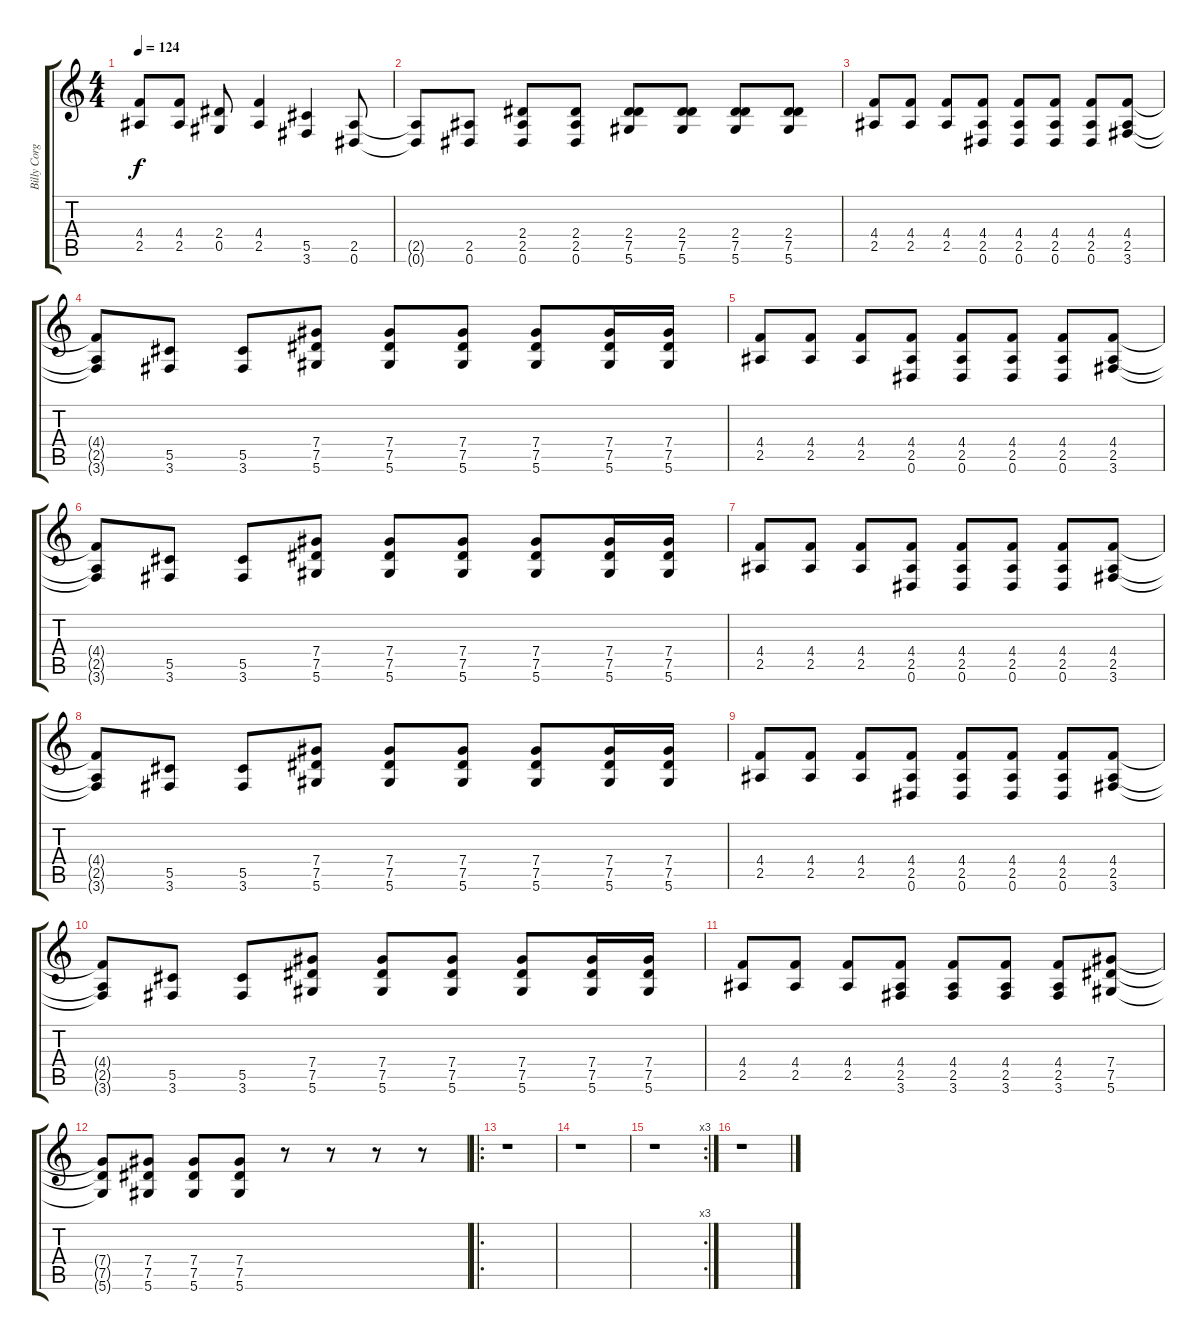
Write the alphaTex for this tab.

\track ("Billy Corgan (clean)" "Billy Corg") {instrument acousticguitarsteel}
\staff {score tabs}
\tuning (Eb4 Bb3 Gb3 Db3 Ab2 Eb2) {hide}
\ts (4 4)
\tempo 124
\clef g2
\ks c
(4.4 2.5).8{dy f} (4.4 2.5).8 (2.4 0.5).8 (4.4 2.5).4 (5.5 3.6).4 (2.5 0.6).8 |
(2.5{t} 0.6{t}).8 (2.5 0.6).8 (2.4 2.5 0.6).8 (2.4 2.5 0.6).8 (2.4 7.5 5.6).8 (2.4 7.5 5.6).8 (2.4 7.5 5.6).8 (2.4 7.5 5.6).8 |
(4.4 2.5).8 (4.4 2.5).8 (4.4 2.5).8 (4.4 2.5 0.6).8 (4.4 2.5 0.6).8 (4.4 2.5 0.6).8 (4.4 2.5 0.6).8 (4.4 2.5 3.6).8 |
(4.4{t} 2.5{t} 3.6{t}).8 (5.5 3.6).8 (5.5 3.6).8 (7.4 7.5 5.6).8 (7.4 7.5 5.6).8 (7.4 7.5 5.6).8 (7.4 7.5 5.6).8 (7.4 7.5 5.6).16 (7.4 7.5 5.6).16 |
(4.4 2.5).8 (4.4 2.5).8 (4.4 2.5).8 (4.4 2.5 0.6).8 (4.4 2.5 0.6).8 (4.4 2.5 0.6).8 (4.4 2.5 0.6).8 (4.4 2.5 3.6).8 |
(4.4{t} 2.5{t} 3.6{t}).8 (5.5 3.6).8 (5.5 3.6).8 (7.4 7.5 5.6).8 (7.4 7.5 5.6).8 (7.4 7.5 5.6).8 (7.4 7.5 5.6).8 (7.4 7.5 5.6).16 (7.4 7.5 5.6).16 |
(4.4 2.5).8 (4.4 2.5).8 (4.4 2.5).8 (4.4 2.5 0.6).8 (4.4 2.5 0.6).8 (4.4 2.5 0.6).8 (4.4 2.5 0.6).8 (4.4 2.5 3.6).8 |
(4.4{t} 2.5{t} 3.6{t}).8 (5.5 3.6).8 (5.5 3.6).8 (7.4 7.5 5.6).8 (7.4 7.5 5.6).8 (7.4 7.5 5.6).8 (7.4 7.5 5.6).8 (7.4 7.5 5.6).16 (7.4 7.5 5.6).16 |
(4.4 2.5).8 (4.4 2.5).8 (4.4 2.5).8 (4.4 2.5 0.6).8 (4.4 2.5 0.6).8 (4.4 2.5 0.6).8 (4.4 2.5 0.6).8 (4.4 2.5 3.6).8 |
(4.4{t} 2.5{t} 3.6{t}).8 (5.5 3.6).8 (5.5 3.6).8 (7.4 7.5 5.6).8 (7.4 7.5 5.6).8 (7.4 7.5 5.6).8 (7.4 7.5 5.6).8 (7.4 7.5 5.6).16 (7.4 7.5 5.6).16 |
(4.4 2.5).8 (4.4 2.5).8 (4.4 2.5).8 (4.4 2.5 3.6).8 (4.4 2.5 3.6).8 (4.4 2.5 3.6).8 (4.4 2.5 3.6).8 (7.4 7.5 5.6).8 |
(7.4{t} 7.5{t} 5.6{t}).8 (7.4 7.5 5.6).8 (7.4 7.5 5.6).8 (7.4 7.5 5.6).8 r.8 r.8 r.8 r.8 |
\ro
r.1 |
r.1 |
\rc 3
r.1 |
r.1
